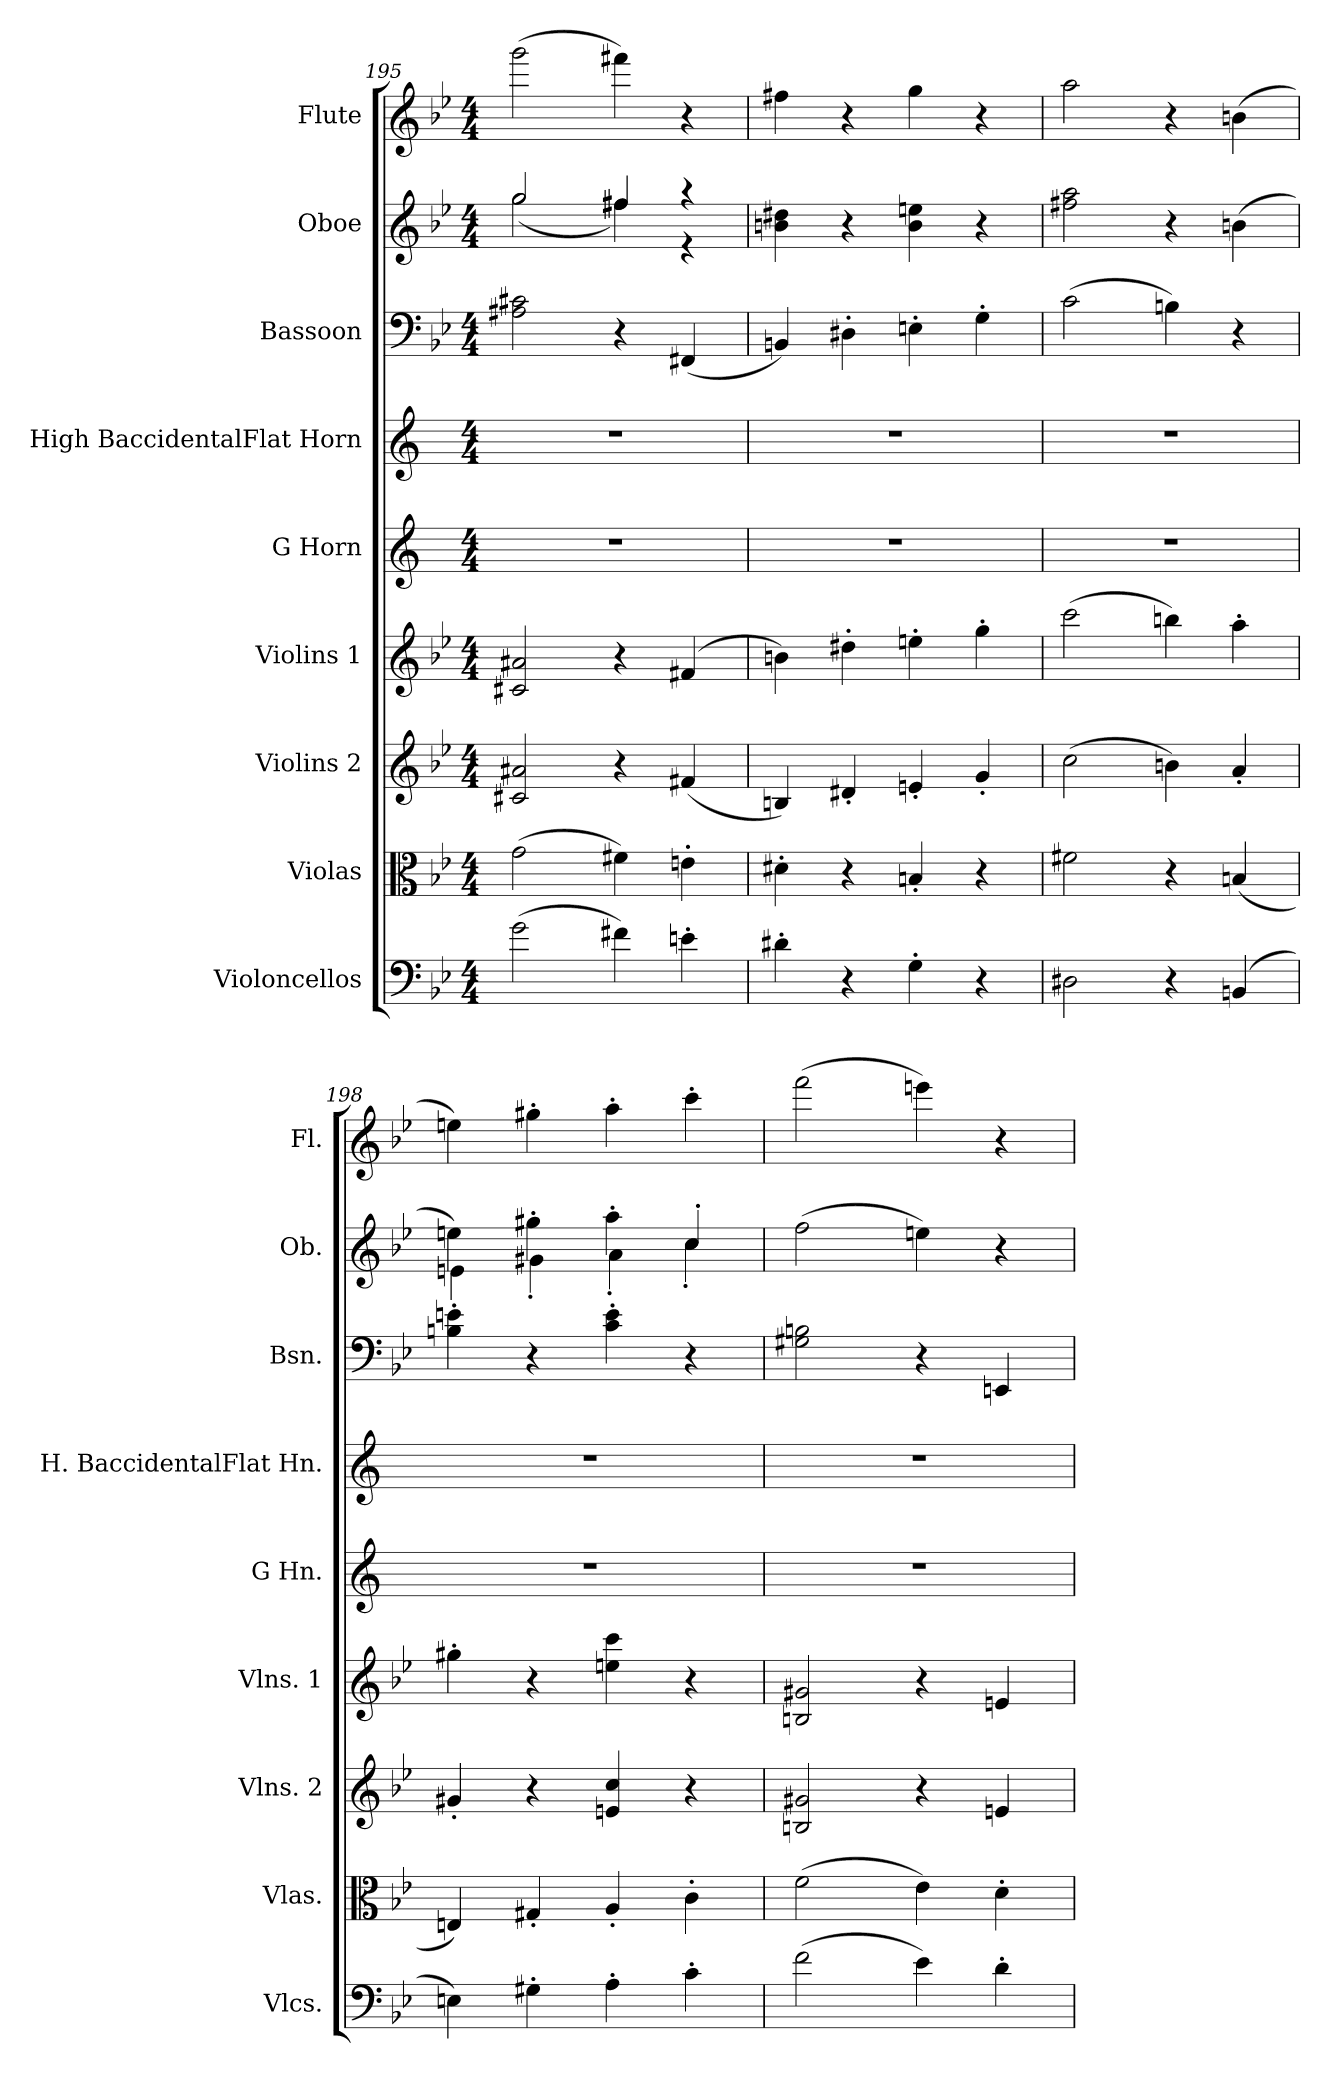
**kern	**kern	**kern	**kern	**kern	**kern	**kern	**kern	**kern
*part9	*part8	*part7	*part6	*part5	*part4	*part3	*part2	*part1
*staff9	*staff8	*staff7	*staff6	*staff5	*staff4	*staff3	*staff2	*staff1
*I"Violoncellos	*I"Violas	*I"Violins 2	*I"Violins 1	*I"G Horn	*I"High BaccidentalFlat Horn	*I"Bassoon	*I"Oboe	*I"Flute
*I'Vlcs.	*I'Vlas.	*I'Vlns. 2	*I'Vlns. 1	*I'G Hn.	*I'H. BaccidentalFlat Hn.	*I'Bsn.	*I'Ob.	*I'Fl.
*clefF4	*clefC3	*clefG2	*clefG2	*clefG2	*clefG2	*clefF4	*clefG2	*clefG2
*	*	*	*	*ITrd3c5	*ITrd1c2	*	*	*
*k[b-e-]	*k[b-e-]	*k[b-e-]	*k[b-e-]	*k[f#]	*k[b-e-]	*k[b-e-]	*k[b-e-]	*k[b-e-]
*M4/4	*M4/4	*M4/4	*M4/4	*M4/4	*M4/4	*M4/4	*M4/4	*M4/4
=195	=195	=195	=195	=195	=195	=195	=195	=195
*	*	*	*	*	*	*	*^	*
(2g\	(2g\	2c#X/ 2a#X/	2c#X/ 2a#X/	1r	1r	2A#X\ 2c#X\	2gg/	(2gg\	(2ggg\
4f#X\)	4f#X\)	4r	4r	.	.	4r	4ff#X/	4ff#\)	4fff#X\)
4en'\	4en'\	(4f#X/	(4f#X/	.	.	(4FF#X/	4r	4r	4r
*	*	*	*	*	*	*	*v	*v	*
=196	=196	=196	=196	=196	=196	=196	=196	=196
4d#X'\	4d#X'\	4Bn/)	4bn\)	1r	1r	4BBn/)	4bn\ 4dd#X\	4ff#X\
4r	4r	4d#X'/	4dd#X'\	.	.	4D#X'\	4r	4r
4G'\	4Bn'/	4en'/	4een'\	.	.	4En'\	4b\ 4een\	4gg\
4r	4r	4g'/	4gg'\	.	.	4G'\	4r	4r
!!LO:PB:g=z
=197	=197	=197	=197	=197	=197	=197	=197	=197
2D#X\	2f#X\	(2cc\	(2ccc\	1r	1r	(2c\	2ff#X\ 2aa\	2aa\
4r	4r	4bn\)	4bbn\)	.	.	4Bn\)	4r	4r
(4BBn/	(4Bn/	4a'/	4aa'\	.	.	4r	(4bn\	(4bn\
=198	=198	=198	=198	=198	=198	=198	=198	=198
*	*	*	*	*	*	*	*^	*
4En\)	4En/)	4g#X'/	4gg#X'\	1r	1r	4Bn\' 4en\'	4een\)	4en\	4een\)
4G#X'\	4G#X'/	4r	4r	.	.	4r	4gg#X'\	4g#X'\	4gg#X'\
4A'\	4A'/	4en/ 4cc/	4een\ 4ccc\	.	.	4c\' 4e\'	4aa'\	4a'\	4aa'\
4c'\	4c'\	4r	4r	.	.	4r	4cc'/	4cc'\	4ccc'\
*	*	*	*	*	*	*	*v	*v	*
=199	=199	=199	=199	=199	=199	=199	=199	=199
(2f\	(2f\	2Bn/ 2g#X/	2Bn/ 2g#X/	1r	1r	2G#X\ 2Bn\	(2ff\	(2fff\
4e-\)	4e-\)	4r	4r	.	.	4r	4een\)	4eeen\)
4d'\	4d'\	4en/	4en/	.	.	4EEn/	4r	4r
=	=	=	=	=	=	=	=	=
*-	*-	*-	*-	*-	*-	*-	*-	*-
